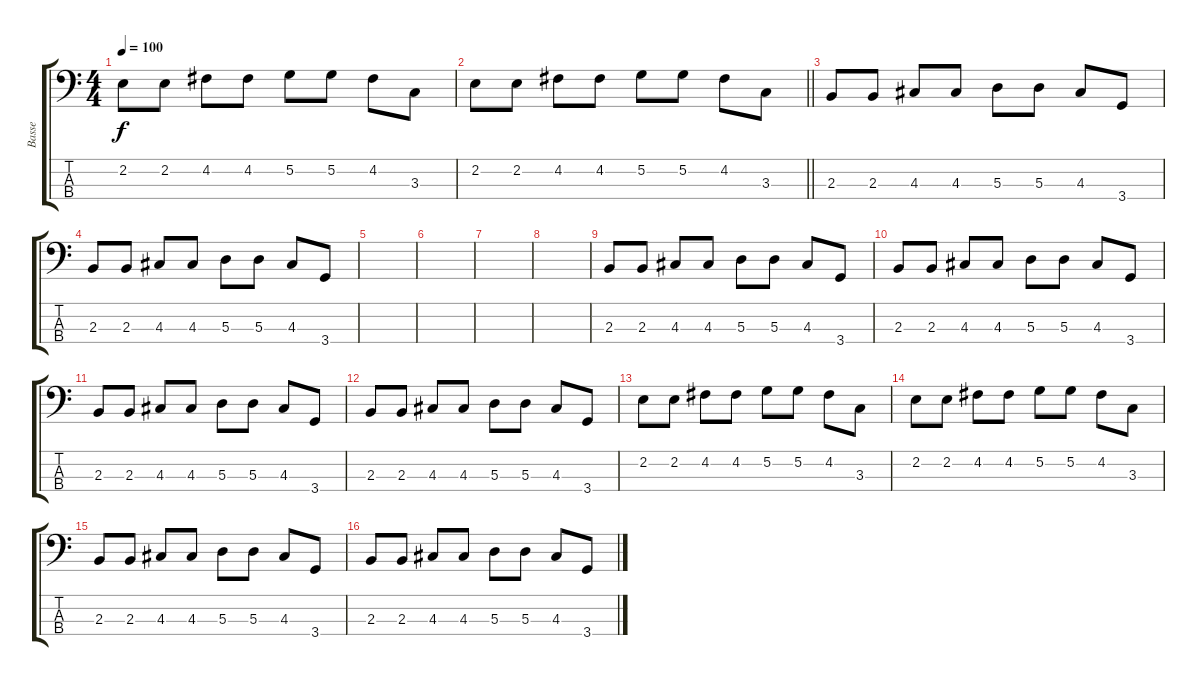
\track ("Basse" "Basse") {instrument electricbassfinger}
\staff {score tabs}
\tuning (G2 D2 A1 E1) {hide}
\ts (4 4)
\tempo 100
\clef f4
\ks c
2.2.8{dy f} 2.2.8 4.2.8 4.2.8 5.2.8 5.2.8 4.2.8 3.3.8 |
\barLineRight lightlight
2.2.8 2.2.8 4.2.8 4.2.8 5.2.8 5.2.8 4.2.8 3.3.8 |
2.3.8 2.3.8 4.3.8 4.3.8 5.3.8 5.3.8 4.3.8 3.4.8 |
2.3.8 2.3.8 4.3.8 4.3.8 5.3.8 5.3.8 4.3.8 3.4.8 |
|
|
|
|
2.3.8 2.3.8 4.3.8 4.3.8 5.3.8 5.3.8 4.3.8 3.4.8 |
2.3.8 2.3.8 4.3.8 4.3.8 5.3.8 5.3.8 4.3.8 3.4.8 |
2.3.8 2.3.8 4.3.8 4.3.8 5.3.8 5.3.8 4.3.8 3.4.8 |
2.3.8 2.3.8 4.3.8 4.3.8 5.3.8 5.3.8 4.3.8 3.4.8 |
2.2.8 2.2.8 4.2.8 4.2.8 5.2.8 5.2.8 4.2.8 3.3.8 |
2.2.8 2.2.8 4.2.8 4.2.8 5.2.8 5.2.8 4.2.8 3.3.8 |
2.3.8 2.3.8 4.3.8 4.3.8 5.3.8 5.3.8 4.3.8 3.4.8 |
2.3.8 2.3.8 4.3.8 4.3.8 5.3.8 5.3.8 4.3.8 3.4.8
